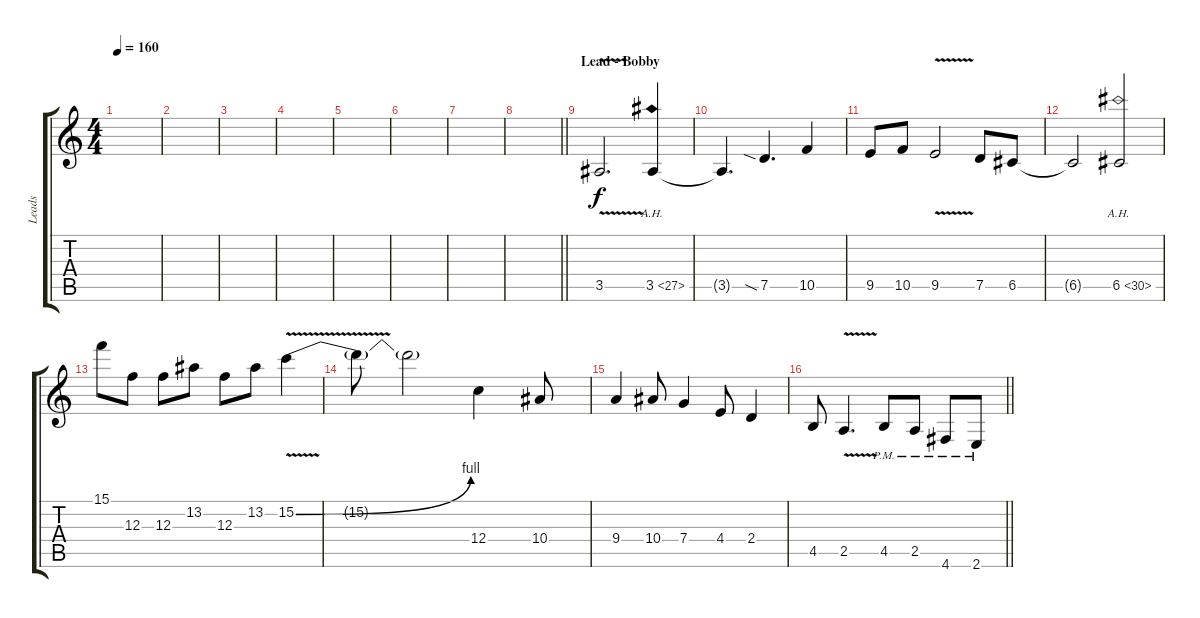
\track ("Leads" "Leads") {instrument distortionguitar}
\staff {score tabs}
\tuning (D4 A3 F3 C3 G2 D2) {hide}
\ts (4 4)
\tempo 160
\clef g2
\ks c
|
|
|
|
|
|
|
\barLineRight lightlight
|
\section ("" "Lead - Bobby")
3.5{v}.2{d} 3.5{ah 24}.4 |
3.5{t}.4{d} 7.5{sia}.4{d} 10.5.4 |
9.5.8 10.5.8 9.5{v}.2 7.5.8 6.5.8 |
6.5{t}.2 6.5{ah 24}.2 |
15.1.8 12.3.8 12.3.8 13.2.8 12.3.8 13.2.8 15.2{be (bend 0 0 60 4) v}.4 |
15.2{t}.8 15.2{t}.2 12.4.4 10.4.8 |
9.4.4 10.4.8 7.4.4 4.4.8 2.4.4 |
\barLineRight lightlight
4.5.8 2.5{v}.4{d} 4.5{pm}.8 2.5{pm}.8 4.6{pm}.8 2.6{pm}.8
